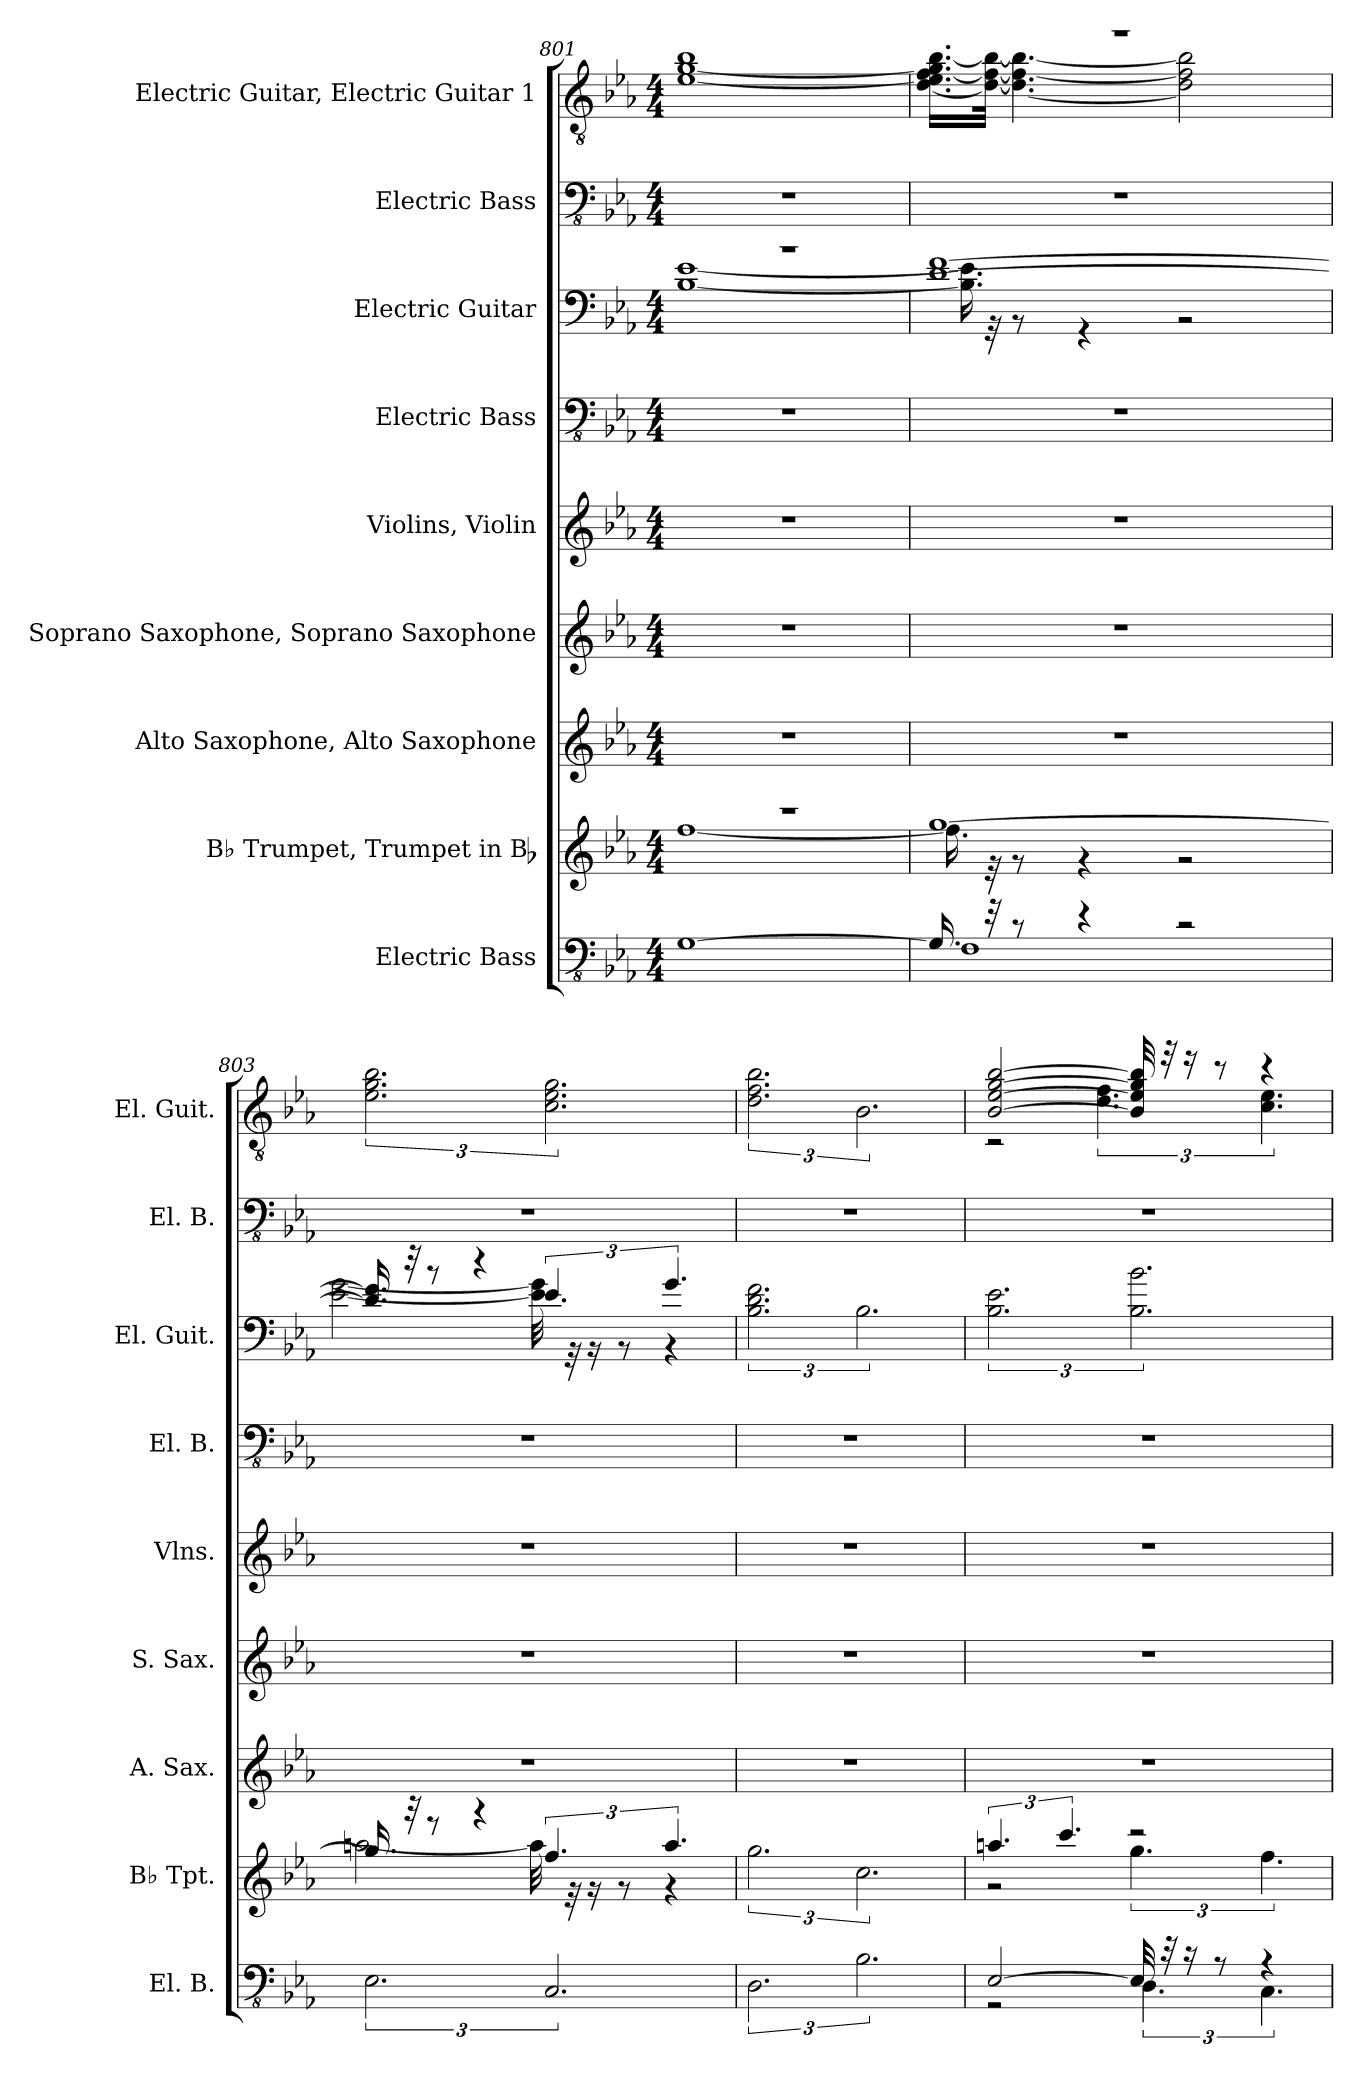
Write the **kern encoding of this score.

**kern	**kern	**kern	**kern	**kern	**kern	**kern	**kern	**kern
*part9	*part8	*part7	*part6	*part5	*part4	*part3	*part2	*part1
*staff9	*staff8	*staff7	*staff6	*staff5	*staff4	*staff3	*staff2	*staff1
*I"Electric Bass	*I"B♭ Trumpet, Trumpet in Bb	*I"Alto Saxophone, Alto Saxophone	*I"Soprano Saxophone, Soprano Saxophone	*I"Violins, Violin	*I"Electric Bass	*I"Electric Guitar	*I"Electric Bass	*I"Electric Guitar, Electric Guitar 1
*I'El. B.	*I'B♭ Tpt.	*I'A. Sax.	*I'S. Sax.	*I'Vlns.	*I'El. B.	*I'El. Guit.	*I'El. B.	*I'El. Guit.
*clefFv4	*clefG2	*clefG2	*clefG2	*clefG2	*clefFv4	*clefF4	*clefFv4	*clefGv2
*	*ITrd1c2	*ITrd5c9	*ITrd1c2	*	*	*	*	*
*k[b-e-a-]	*k[b-e-a-d-g-]	*k[b-e-a-d-g-c-]	*k[b-e-a-d-g-]	*k[b-e-a-]	*k[b-e-a-]	*k[b-e-a-]	*k[b-e-a-]	*k[b-e-a-]
*M4/4	*M4/4	*M4/4	*M4/4	*M4/4	*M4/4	*M4/4	*M4/4	*M4/4
=801	=801	=801	=801	=801	=801	=801	=801	=801
*	*^	*	*	*	*	*^	*	*^
[1GG	1r	[1ee-	1r	1r	1r	1r	1r	[1B- [1e-	1r	1b-	[1e- [1g
!!LO:PB:g=z	!!
=802	=802	=802	=802	=802	=802	=802	=802	=802	=802	=802	=802
*^	*	*	*	*	*	*	*	*	*	*	*
16.GG/]	1FF	[1ff	16.ee-\]	1r	1r	1r	1r	[1d [1f	16.B-\] 16.e-\]	1r	1r	[16.d\ 16.e-\] [16.f\ 16.g\] [16.b-\LL
32r	.	.	32r	.	.	.	.	.	32r	.	.	32d\_ 32f\_ 32b-\_JJk
8r	.	.	8r	.	.	.	.	.	8r	.	.	4.d\_ 4.f\_ 4.b-\_
4r	.	.	4r	.	.	.	.	.	4r	.	.	.
2r	.	.	2r	.	.	.	.	.	2r	.	.	2d\] 2f\] 2b-\]
*v	*v	*	*	*	*	*	*	*	*	*	*v	*v
=803	=803	=803	=803	=803	=803	=803	=803	=803	=803	=803
3.EE-\	16.ff/]	[2ggn\	1r	1r	1r	1r	16.d/] 16.f/]	[2e-\ [2g\	1r	3.e-\ 3.g\ 3.b-\
.	32r	.	.	.	.	.	32r	.	.	.
.	8r	.	.	.	.	.	8r	.	.	.
.	4r	.	.	.	.	.	4r	.	.	.
3.CC/	6.ee-/	32gg\]	.	.	.	.	6.e-/	32e-\] 32g\]	.	3.c\ 3.e-\ 3.g\
.	.	32r	.	.	.	.	.	32r	.	.
.	.	16r	.	.	.	.	.	16r	.	.
.	.	8r	.	.	.	.	.	8r	.	.
.	6.gg/	4r	.	.	.	.	6.g/	4r	.	.
*	*v	*v	*	*	*	*	*v	*v	*	*
=804	=804	=804	=804	=804	=804	=804	=804	=804
3.DD\	3.ff\	1r	1r	1r	1r	3.B-\ 3.d\ 3.f\	1r	3.d\ 3.f\ 3.b-\
3.BB-\	3.b-\	.	.	.	.	3.B-\	.	3.B-\
=805	=805	=805	=805	=805	=805	=805	=805	=805
*^	*^	*	*	*	*	*	*	*^
[2EE-/	2r	6.ggn/	2r	1r	1r	1r	1r	3.B-\ 3.e-\	1r	[2B-/ [2e-/ [2g/ [2b-/	2r
.	.	6.bb-/	.	.	.	.	.	.	.	.	.
32EE-/]	6.DD\	2r	6.ff\	.	.	.	.	3.B-\ 3.b-\	.	32B-/] 32e-/] 32g/] 32b-/]	6.d\ 6.f\
32r	.	.	.	.	.	.	.	.	.	32r	.
16r	.	.	.	.	.	.	.	.	.	16r	.
8r	.	.	.	.	.	.	.	.	.	8r	.
4r	6.CC\	.	6.ee-\	.	.	.	.	.	.	4r	6.c\ 6.e-\
*v	*v	*	*	*	*	*	*	*	*	*v	*v
*	*v	*v	*	*	*	*	*	*	*
=	=	=	=	=	=	=	=	=
*-	*-	*-	*-	*-	*-	*-	*-	*-
